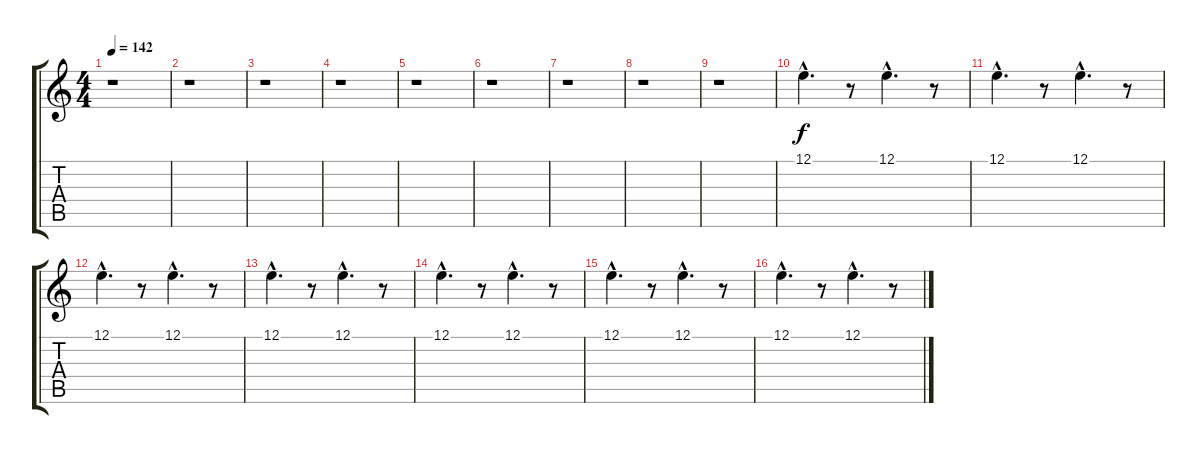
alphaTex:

\track "" {instrument acousticgrandpiano}
\staff {score tabs}
\tuning (E4 B3 G3 D3 A2 E2) {hide}
\ts (4 4)
\tempo 142
\clef g2
\ks c
r.1{dy f} |
r.1 |
r.1 |
r.1 |
r.1 |
r.1 |
r.1 |
r.1 |
r.1 |
12.1{hac}.4{d} r.8 12.1{hac}.4{d} r.8 |
12.1{hac}.4{d} r.8 12.1{hac}.4{d} r.8 |
12.1{hac}.4{d} r.8 12.1{hac}.4{d} r.8 |
12.1{hac}.4{d} r.8 12.1{hac}.4{d} r.8 |
12.1{hac}.4{d} r.8 12.1{hac}.4{d} r.8 |
12.1{hac}.4{d} r.8 12.1{hac}.4{d} r.8 |
12.1{hac}.4{d} r.8 12.1{hac}.4{d} r.8
